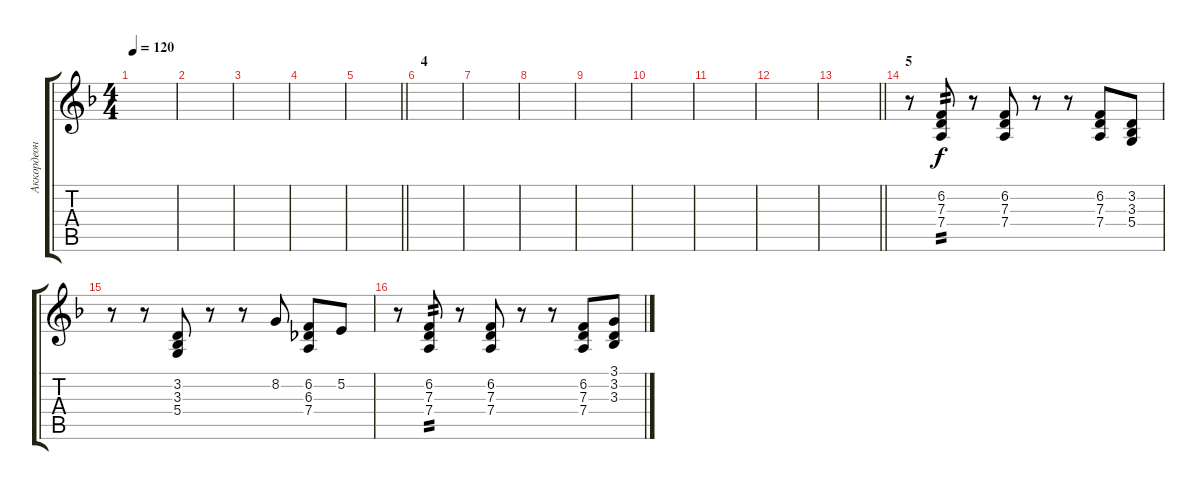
\track ("Аккордеон" "Аккордеон") {instrument tangoaccordion}
\staff {score tabs}
\tuning (E4 B3 G3 D3 A2 E2) {hide}
\ts (4 4)
\tempo 120
\clef g2
\ks dminor
|
|
|
|
\barLineRight lightlight
|
\section ("" "4")
|
|
|
|
|
|
|
\barLineRight lightlight
|
\section ("" "5")
r.8 (6.2 7.3 7.4).8{tp 2} r.8 (6.2 7.3 7.4).8 r.8 r.8 (6.2 7.3 7.4).8 (3.2 3.3 5.4).8 |
r.8 r.8 (3.2 3.3 5.4).8 r.8 r.8 8.2.8 (6.2 6.3 7.4).8 5.2.8 |
r.8 (6.2 7.3 7.4).8{tp 2} r.8 (6.2 7.3 7.4).8 r.8 r.8 (6.2 7.3 7.4).8 (3.1 3.2 3.3).8
